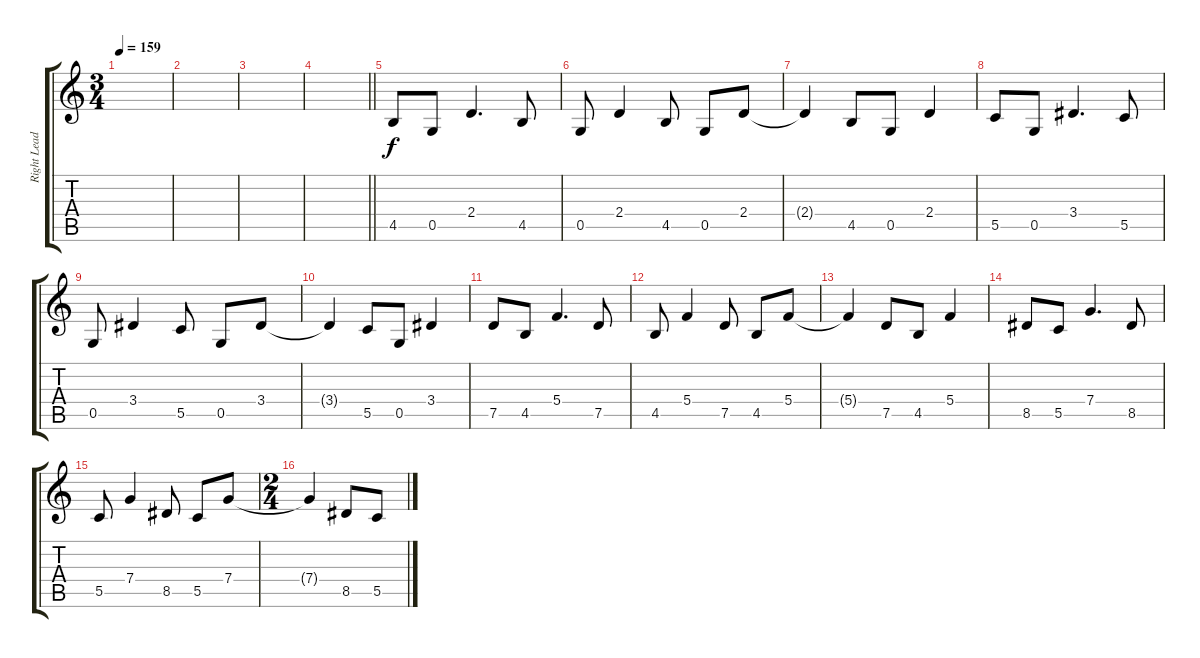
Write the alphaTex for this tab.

\track ("Right Lead 1" "Right Lead") {instrument distortionguitar}
\staff {score tabs}
\tuning (D4 A3 F3 C3 G2 C2) {hide}
\ts (3 4)
\tempo 159
\clef g2
\ks c
|
|
|
\barLineRight lightlight
|
\section ("" "")
4.5.8 0.5.8 2.4.4{d} 4.5.8 |
0.5.8 2.4.4 4.5.8 0.5.8 2.4.8 |
2.4{t}.4 4.5.8 0.5.8 2.4.4 |
5.5.8 0.5.8 3.4.4{d} 5.5.8 |
0.5.8 3.4.4 5.5.8 0.5.8 3.4.8 |
3.4{t}.4 5.5.8 0.5.8 3.4.4 |
7.5.8 4.5.8 5.4.4{d} 7.5.8 |
4.5.8 5.4.4 7.5.8 4.5.8 5.4.8 |
5.4{t}.4 7.5.8 4.5.8 5.4.4 |
8.5.8 5.5.8 7.4.4{d} 8.5.8 |
5.5.8 7.4.4 8.5.8 5.5.8 7.4.8 |
\ts (2 4)
7.4{t}.4 8.5.8 5.5.8
